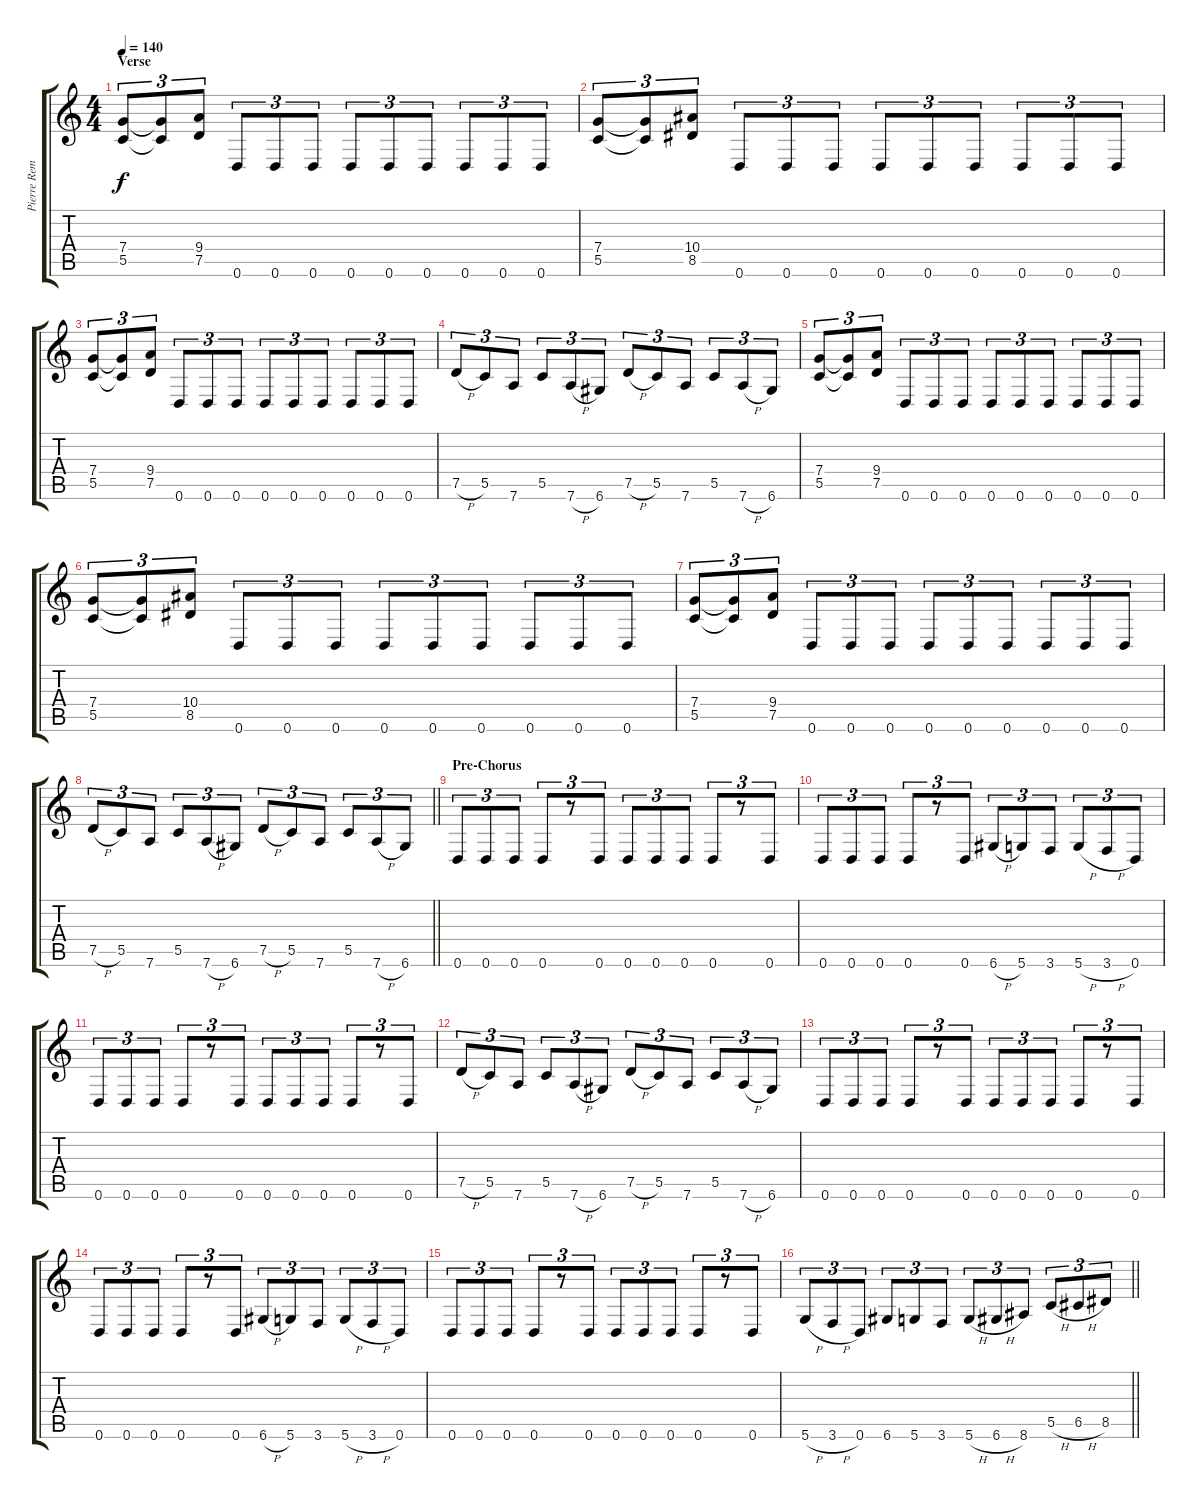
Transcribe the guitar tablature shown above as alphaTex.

\track ("Pierre Remillard" "Pierre Rem") {instrument distortionguitar}
\staff {score tabs}
\tuning (D4 A3 F3 C3 G2 D2) {hide}
\ts (4 4)
\section ("" "Verse")
\tempo 140
\clef g2
\ks c
(7.4 5.5).8{tu (3 2) dy f} (7.4{t} 5.5{t}).8{tu (3 2)} (9.4 7.5).8{tu (3 2)} 0.6.8{tu (3 2)} 0.6.8{tu (3 2)} 0.6.8{tu (3 2)} 0.6.8{tu (3 2)} 0.6.8{tu (3 2)} 0.6.8{tu (3 2)} 0.6.8{tu (3 2)} 0.6.8{tu (3 2)} 0.6.8{tu (3 2)} |
(7.4 5.5).8{tu (3 2)} (7.4{t} 5.5{t}).8{tu (3 2)} (10.4 8.5).8{tu (3 2)} 0.6.8{tu (3 2)} 0.6.8{tu (3 2)} 0.6.8{tu (3 2)} 0.6.8{tu (3 2)} 0.6.8{tu (3 2)} 0.6.8{tu (3 2)} 0.6.8{tu (3 2)} 0.6.8{tu (3 2)} 0.6.8{tu (3 2)} |
(7.4 5.5).8{tu (3 2)} (7.4{t} 5.5{t}).8{tu (3 2)} (9.4 7.5).8{tu (3 2)} 0.6.8{tu (3 2)} 0.6.8{tu (3 2)} 0.6.8{tu (3 2)} 0.6.8{tu (3 2)} 0.6.8{tu (3 2)} 0.6.8{tu (3 2)} 0.6.8{tu (3 2)} 0.6.8{tu (3 2)} 0.6.8{tu (3 2)} |
7.5{h}.8{tu (3 2)} 5.5.8{tu (3 2)} 7.6.8{tu (3 2)} 5.5.8{tu (3 2)} 7.6{h}.8{tu (3 2)} 6.6.8{tu (3 2)} 7.5{h}.8{tu (3 2)} 5.5.8{tu (3 2)} 7.6.8{tu (3 2)} 5.5.8{tu (3 2)} 7.6{h}.8{tu (3 2)} 6.6.8{tu (3 2)} |
(7.4 5.5).8{tu (3 2)} (7.4{t} 5.5{t}).8{tu (3 2)} (9.4 7.5).8{tu (3 2)} 0.6.8{tu (3 2)} 0.6.8{tu (3 2)} 0.6.8{tu (3 2)} 0.6.8{tu (3 2)} 0.6.8{tu (3 2)} 0.6.8{tu (3 2)} 0.6.8{tu (3 2)} 0.6.8{tu (3 2)} 0.6.8{tu (3 2)} |
(7.4 5.5).8{tu (3 2)} (7.4{t} 5.5{t}).8{tu (3 2)} (10.4 8.5).8{tu (3 2)} 0.6.8{tu (3 2)} 0.6.8{tu (3 2)} 0.6.8{tu (3 2)} 0.6.8{tu (3 2)} 0.6.8{tu (3 2)} 0.6.8{tu (3 2)} 0.6.8{tu (3 2)} 0.6.8{tu (3 2)} 0.6.8{tu (3 2)} |
(7.4 5.5).8{tu (3 2)} (7.4{t} 5.5{t}).8{tu (3 2)} (9.4 7.5).8{tu (3 2)} 0.6.8{tu (3 2)} 0.6.8{tu (3 2)} 0.6.8{tu (3 2)} 0.6.8{tu (3 2)} 0.6.8{tu (3 2)} 0.6.8{tu (3 2)} 0.6.8{tu (3 2)} 0.6.8{tu (3 2)} 0.6.8{tu (3 2)} |
\barLineRight lightlight
7.5{h}.8{tu (3 2)} 5.5.8{tu (3 2)} 7.6.8{tu (3 2)} 5.5.8{tu (3 2)} 7.6{h}.8{tu (3 2)} 6.6.8{tu (3 2)} 7.5{h}.8{tu (3 2)} 5.5.8{tu (3 2)} 7.6.8{tu (3 2)} 5.5.8{tu (3 2)} 7.6{h}.8{tu (3 2)} 6.6.8{tu (3 2)} |
\section ("" "Pre-Chorus")
0.6.8{tu (3 2)} 0.6.8{tu (3 2)} 0.6.8{tu (3 2)} 0.6.8{tu (3 2)} r.8{tu (3 2)} 0.6.8{tu (3 2)} 0.6.8{tu (3 2)} 0.6.8{tu (3 2)} 0.6.8{tu (3 2)} 0.6.8{tu (3 2)} r.8{tu (3 2)} 0.6.8{tu (3 2)} |
0.6.8{tu (3 2)} 0.6.8{tu (3 2)} 0.6.8{tu (3 2)} 0.6.8{tu (3 2)} r.8{tu (3 2)} 0.6.8{tu (3 2)} 6.6{h}.8{tu (3 2)} 5.6.8{tu (3 2)} 3.6.8{tu (3 2)} 5.6{h}.8{tu (3 2)} 3.6{h}.8{tu (3 2)} 0.6.8{tu (3 2)} |
0.6.8{tu (3 2)} 0.6.8{tu (3 2)} 0.6.8{tu (3 2)} 0.6.8{tu (3 2)} r.8{tu (3 2)} 0.6.8{tu (3 2)} 0.6.8{tu (3 2)} 0.6.8{tu (3 2)} 0.6.8{tu (3 2)} 0.6.8{tu (3 2)} r.8{tu (3 2)} 0.6.8{tu (3 2)} |
7.5{h}.8{tu (3 2)} 5.5.8{tu (3 2)} 7.6.8{tu (3 2)} 5.5.8{tu (3 2)} 7.6{h}.8{tu (3 2)} 6.6.8{tu (3 2)} 7.5{h}.8{tu (3 2)} 5.5.8{tu (3 2)} 7.6.8{tu (3 2)} 5.5.8{tu (3 2)} 7.6{h}.8{tu (3 2)} 6.6.8{tu (3 2)} |
0.6.8{tu (3 2)} 0.6.8{tu (3 2)} 0.6.8{tu (3 2)} 0.6.8{tu (3 2)} r.8{tu (3 2)} 0.6.8{tu (3 2)} 0.6.8{tu (3 2)} 0.6.8{tu (3 2)} 0.6.8{tu (3 2)} 0.6.8{tu (3 2)} r.8{tu (3 2)} 0.6.8{tu (3 2)} |
0.6.8{tu (3 2)} 0.6.8{tu (3 2)} 0.6.8{tu (3 2)} 0.6.8{tu (3 2)} r.8{tu (3 2)} 0.6.8{tu (3 2)} 6.6{h}.8{tu (3 2)} 5.6.8{tu (3 2)} 3.6.8{tu (3 2)} 5.6{h}.8{tu (3 2)} 3.6{h}.8{tu (3 2)} 0.6.8{tu (3 2)} |
0.6.8{tu (3 2)} 0.6.8{tu (3 2)} 0.6.8{tu (3 2)} 0.6.8{tu (3 2)} r.8{tu (3 2)} 0.6.8{tu (3 2)} 0.6.8{tu (3 2)} 0.6.8{tu (3 2)} 0.6.8{tu (3 2)} 0.6.8{tu (3 2)} r.8{tu (3 2)} 0.6.8{tu (3 2)} |
\barLineRight lightlight
5.6{h}.8{tu (3 2)} 3.6{h}.8{tu (3 2)} 0.6.8{tu (3 2)} 6.6.8{tu (3 2)} 5.6.8{tu (3 2)} 3.6.8{tu (3 2)} 5.6{h}.8{tu (3 2)} 6.6{h}.8{tu (3 2)} 8.6.8{tu (3 2)} 5.5{h}.8{tu (3 2)} 6.5{h}.8{tu (3 2)} 8.5.8{tu (3 2)}
